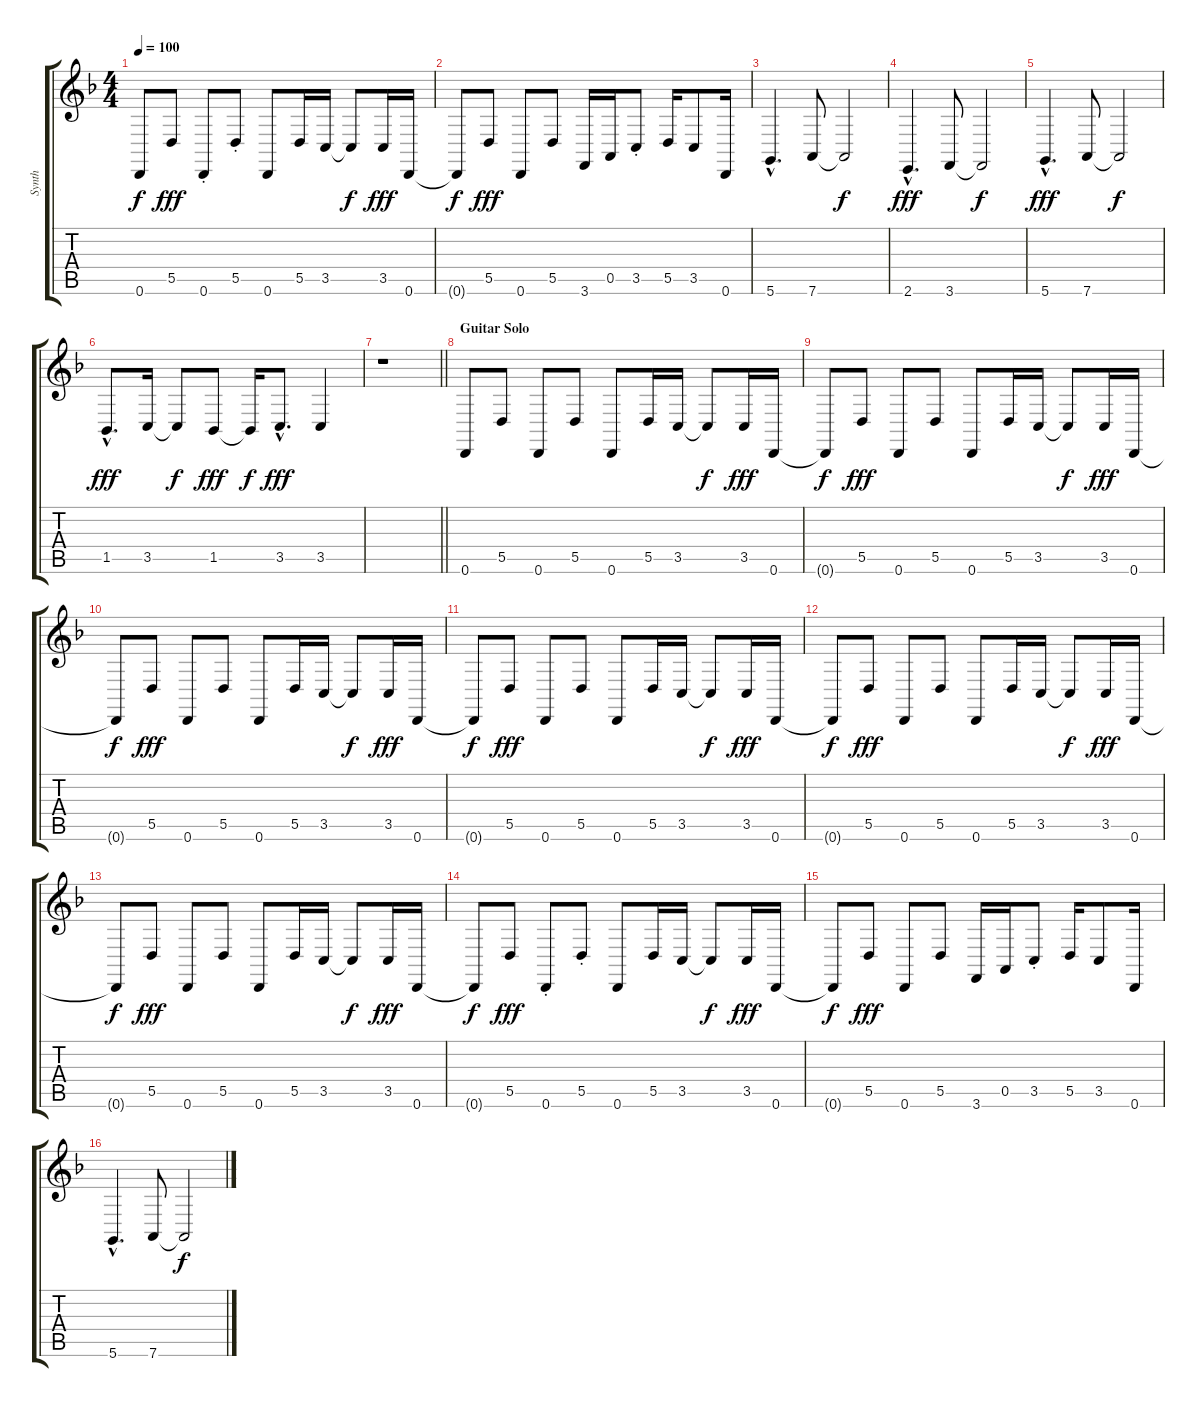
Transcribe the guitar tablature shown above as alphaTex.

\track ("Synth" "Synth") {instrument lead1square}
\staff {score tabs}
\tuning (E4 B3 G3 D3 A2 D2) {hide}
\ts (4 4)
\tempo 100
\clef g2
\ks f
0.6{t}.8{dy f} 5.5.8{dy fff} 0.6{st}.8 5.5{st}.8 0.6.8 5.5.16 3.5.16 3.5{t}.8{dy f} 3.5.16{dy fff} 0.6.16 |
0.6{t}.8{dy f} 5.5.8{dy fff} 0.6.8 5.5.8 3.6.16 0.5.16 3.5{st}.8 5.5.16 3.5.8 0.6.16 |
5.6{hac}.4{d} 7.6.8 7.6{t}.2{dy f} |
2.6{hac}.4{d dy fff} 3.6.8 3.6{t}.2{dy f} |
5.6{hac}.4{d dy fff} 7.6.8 7.6{t}.2{dy f} |
1.5{hac}.8{d dy fff} 3.5.16 3.5{t}.8{dy f} 1.5.8{dy fff} 1.5{t}.16{dy f} 3.5{hac}.8{d dy fff} 3.5.4 |
\barLineRight lightlight
r.1 |
\section ("" "Guitar Solo")
0.6.8 5.5.8 0.6.8 5.5.8 0.6.8 5.5.16 3.5.16 3.5{t}.8{dy f} 3.5.16{dy fff} 0.6.16 |
0.6{t}.8{dy f} 5.5.8{dy fff} 0.6.8 5.5.8 0.6.8 5.5.16 3.5.16 3.5{t}.8{dy f} 3.5.16{dy fff} 0.6.16 |
0.6{t}.8{dy f} 5.5.8{dy fff} 0.6.8 5.5.8 0.6.8 5.5.16 3.5.16 3.5{t}.8{dy f} 3.5.16{dy fff} 0.6.16 |
0.6{t}.8{dy f} 5.5.8{dy fff} 0.6.8 5.5.8 0.6.8 5.5.16 3.5.16 3.5{t}.8{dy f} 3.5.16{dy fff} 0.6.16 |
0.6{t}.8{dy f} 5.5.8{dy fff} 0.6.8 5.5.8 0.6.8 5.5.16 3.5.16 3.5{t}.8{dy f} 3.5.16{dy fff} 0.6.16 |
0.6{t}.8{dy f} 5.5.8{dy fff} 0.6.8 5.5.8 0.6.8 5.5.16 3.5.16 3.5{t}.8{dy f} 3.5.16{dy fff} 0.6.16 |
0.6{t}.8{dy f} 5.5.8{dy fff} 0.6{st}.8 5.5{st}.8 0.6.8 5.5.16 3.5.16 3.5{t}.8{dy f} 3.5.16{dy fff} 0.6.16 |
0.6{t}.8{dy f} 5.5.8{dy fff} 0.6.8 5.5.8 3.6.16 0.5.16 3.5{st}.8 5.5.16 3.5.8 0.6.16 |
5.6{hac}.4{d} 7.6.8 7.6{t}.2{dy f}
